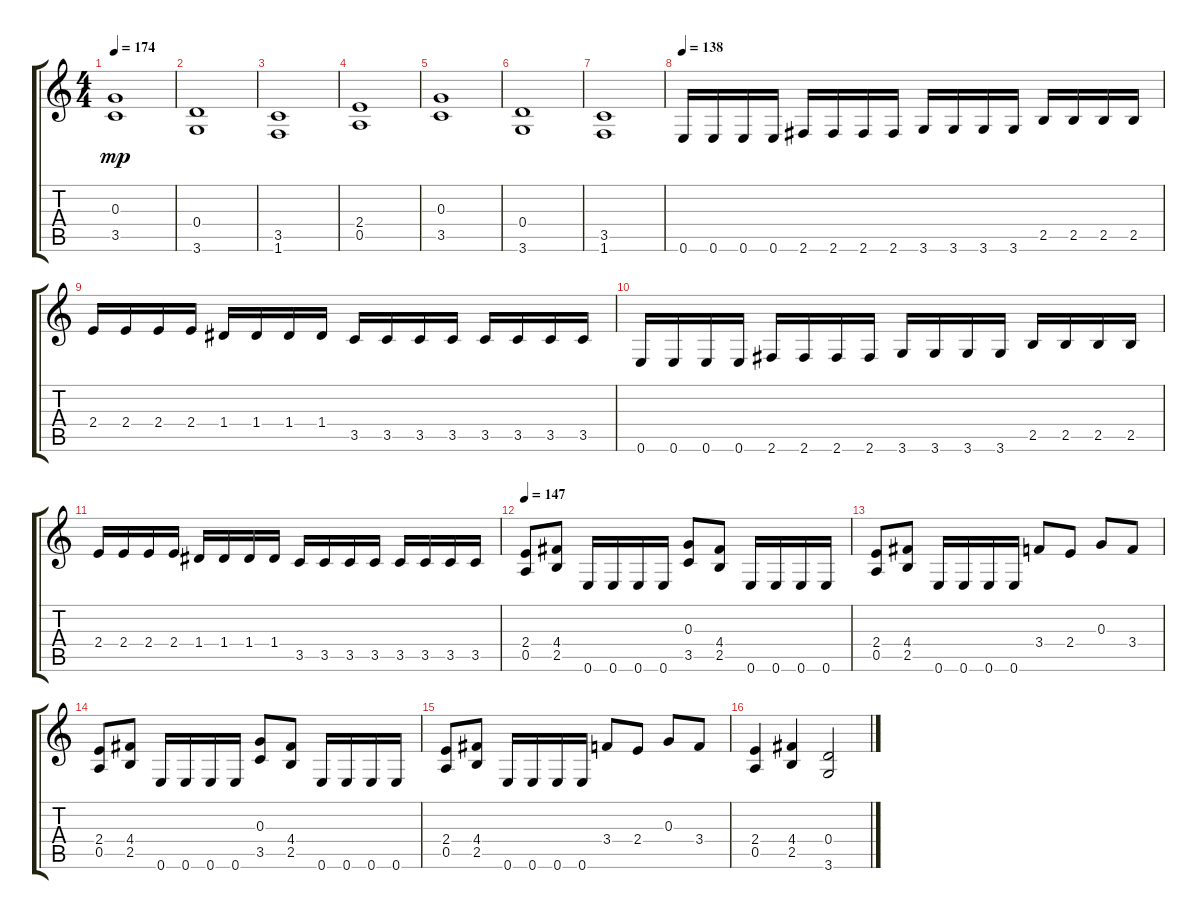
\track "" {instrument distortionguitar}
\staff {score tabs}
\tuning (E4 B3 G3 D3 A2 E2) {hide}
\ts (4 4)
\tempo 174
\clef g2
\ks c
(0.3 3.5).1{dy mp} |
(0.4 3.6).1 |
(3.5 1.6).1 |
(2.4 0.5).1 |
(0.3 3.5).1 |
(0.4 3.6).1 |
(3.5 1.6).1 |
\tempo 138
0.6.16 0.6.16 0.6.16 0.6.16 2.6.16 2.6.16 2.6.16 2.6.16 3.6.16 3.6.16 3.6.16 3.6.16 2.5.16 2.5.16 2.5.16 2.5.16 |
2.4.16 2.4.16 2.4.16 2.4.16 1.4.16 1.4.16 1.4.16 1.4.16 3.5.16 3.5.16 3.5.16 3.5.16 3.5.16 3.5.16 3.5.16 3.5.16 |
0.6.16 0.6.16 0.6.16 0.6.16 2.6.16 2.6.16 2.6.16 2.6.16 3.6.16 3.6.16 3.6.16 3.6.16 2.5.16 2.5.16 2.5.16 2.5.16 |
2.4.16 2.4.16 2.4.16 2.4.16 1.4.16 1.4.16 1.4.16 1.4.16 3.5.16 3.5.16 3.5.16 3.5.16 3.5.16 3.5.16 3.5.16 3.5.16 |
\tempo 147
(2.4 0.5).8 (4.4 2.5).8 0.6.16 0.6.16 0.6.16 0.6.16 (0.3 3.5).8 (4.4 2.5).8 0.6.16 0.6.16 0.6.16 0.6.16 |
(2.4 0.5).8 (4.4 2.5).8 0.6.16 0.6.16 0.6.16 0.6.16 3.4.8 2.4.8 0.3.8 3.4.8 |
(2.4 0.5).8 (4.4 2.5).8 0.6.16 0.6.16 0.6.16 0.6.16 (0.3 3.5).8 (4.4 2.5).8 0.6.16 0.6.16 0.6.16 0.6.16 |
(2.4 0.5).8 (4.4 2.5).8 0.6.16 0.6.16 0.6.16 0.6.16 3.4.8 2.4.8 0.3.8 3.4.8 |
(2.4 0.5).4 (4.4 2.5).4 (0.4 3.6).2
